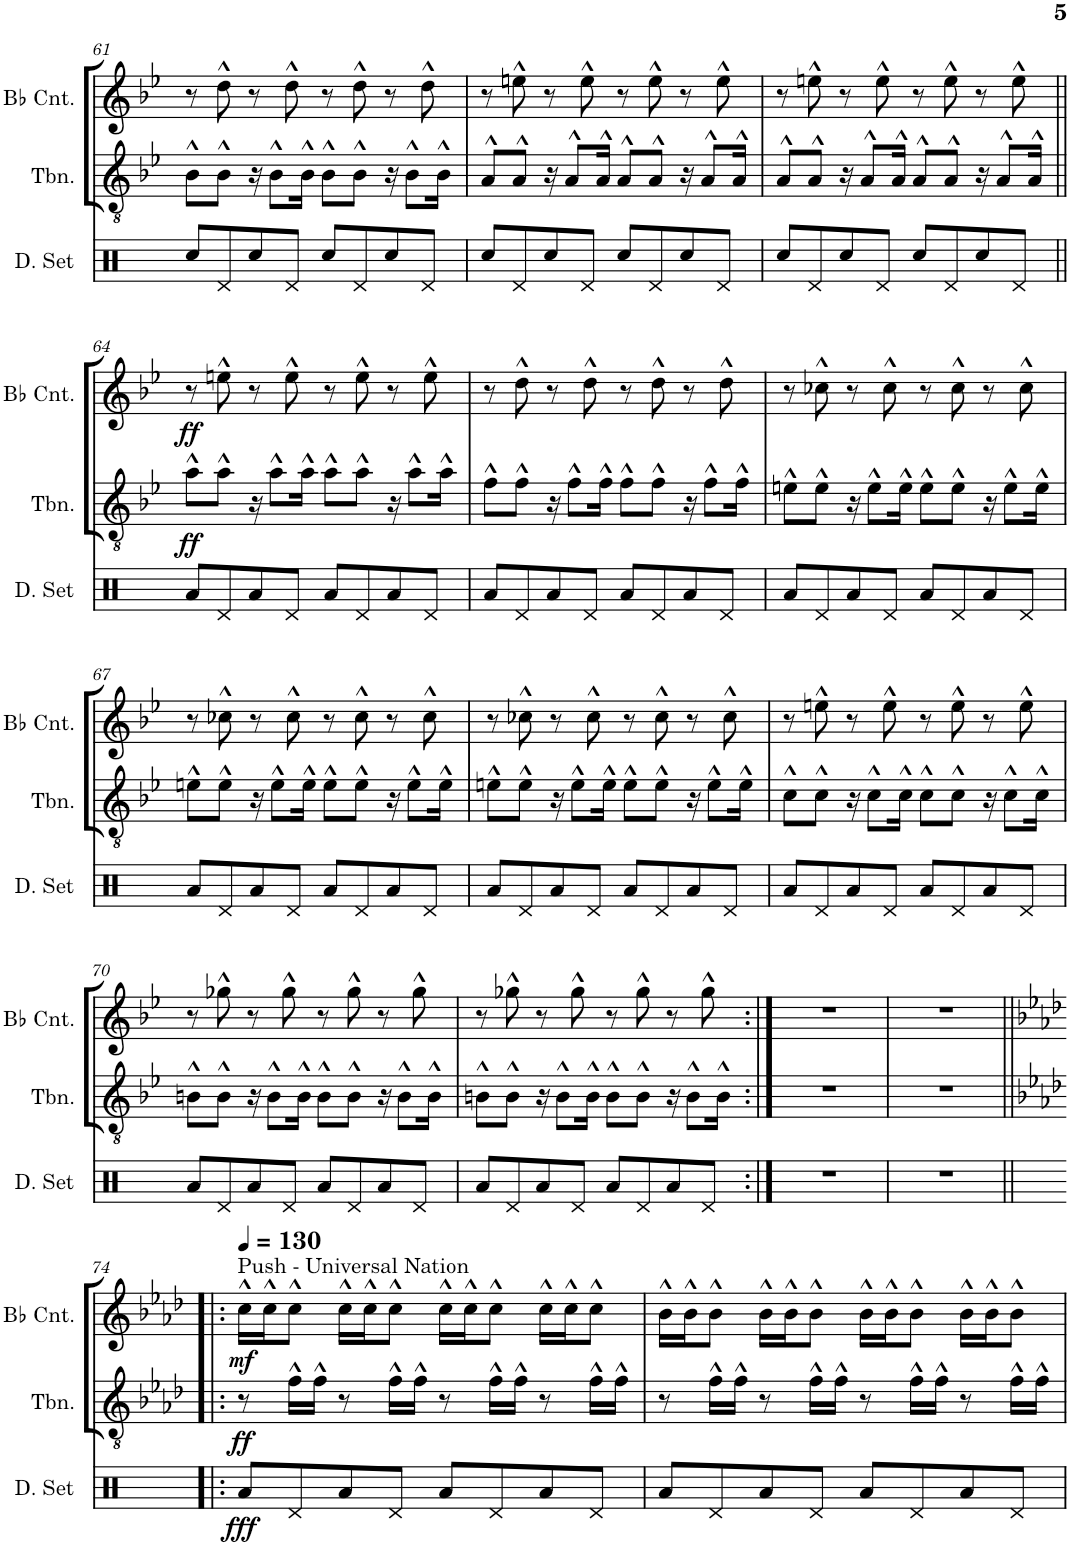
**kern	**dynam	**kern	**dynam	**kern	**dynam
*part3	*part3	*part2	*part2	*part1	*part1
*staff3	*staff3	*staff2	*staff2	*staff1	*staff1
*I"Drumset	*	*I"Trombone	*	*I"Bb Cornet	*
*I'D. Set	*	*I'Tbn.	*	*I'Bb Cnt.	*
!!LO:PB:g=z
*clefX	*	*clefGv2	*	*clefG2	*
*	*	*Trd1c2	*	*Trd1c2	*
*k[]	*	*k[b-e-]	*	*k[b-e-]	*
*M4/4	*	*M4/4	*	*M4/4	*
=61	=61	=61	=61	=61	=61
8Rcc/L	.	8B-^^\L	.	8r	.
8Rd/	.	8B-^^\J	.	8dd^^\	.
8Rcc/	.	16r	.	8r	.
.	.	8B-^^\L	.	.	.
8Rd/J	.	.	.	8dd^^\	.
.	.	16B-^^\Jk	.	.	.
8Rcc/L	.	8B-^^\L	.	8r	.
8Rd/	.	8B-^^\J	.	8dd^^\	.
8Rcc/	.	16r	.	8r	.
.	.	8B-^^\L	.	.	.
8Rd/J	.	.	.	8dd^^\	.
.	.	16B-^^\Jk	.	.	.
=62	=62	=62	=62	=62	=62
8Rcc/L	.	8A^^/L	.	8r	.
8Rd/	.	8A^^/J	.	8een^^\	.
8Rcc/	.	16r	.	8r	.
.	.	8A^^/L	.	.	.
8Rd/J	.	.	.	8ee^^\	.
.	.	16A^^/Jk	.	.	.
8Rcc/L	.	8A^^/L	.	8r	.
8Rd/	.	8A^^/J	.	8ee^^\	.
8Rcc/	.	16r	.	8r	.
.	.	8A^^/L	.	.	.
8Rd/J	.	.	.	8ee^^\	.
.	.	16A^^/Jk	.	.	.
=63	=63	=63	=63	=63	=63
8Rcc/L	.	8A^^/L	.	8r	.
8Rd/	.	8A^^/J	.	8een^^\	.
8Rcc/	.	16r	.	8r	.
.	.	8A^^/L	.	.	.
8Rd/J	.	.	.	8ee^^\	.
.	.	16A^^/Jk	.	.	.
8Rcc/L	.	8A^^/L	.	8r	.
8Rd/	.	8A^^/J	.	8ee^^\	.
8Rcc/	.	16r	.	8r	.
.	.	8A^^/L	.	.	.
8Rd/J	.	.	.	8ee^^\	.
.	.	16A^^/Jk	.	.	.
!!LO:LB:g=z
=64||	=64||	=64||	=64||	=64||	=64||
!	!	!	!LO:DY:b	!	!LO:DY:b
8Ra/L	.	8a^^\L	ff	8r	ff
8Rd/	.	8a^^\J	.	8een^^\	.
8Ra/	.	16r	.	8r	.
.	.	8a^^\L	.	.	.
8Rd/J	.	.	.	8ee^^\	.
.	.	16a^^\Jk	.	.	.
8Ra/L	.	8a^^\L	.	8r	.
8Rd/	.	8a^^\J	.	8ee^^\	.
8Ra/	.	16r	.	8r	.
.	.	8a^^\L	.	.	.
8Rd/J	.	.	.	8ee^^\	.
.	.	16a^^\Jk	.	.	.
=65	=65	=65	=65	=65	=65
8Ra/L	.	8f^^\L	.	8r	.
8Rd/	.	8f^^\J	.	8dd^^\	.
8Ra/	.	16r	.	8r	.
.	.	8f^^\L	.	.	.
8Rd/J	.	.	.	8dd^^\	.
.	.	16f^^\Jk	.	.	.
8Ra/L	.	8f^^\L	.	8r	.
8Rd/	.	8f^^\J	.	8dd^^\	.
8Ra/	.	16r	.	8r	.
.	.	8f^^\L	.	.	.
8Rd/J	.	.	.	8dd^^\	.
.	.	16f^^\Jk	.	.	.
=66	=66	=66	=66	=66	=66
8Ra/L	.	8en^^\L	.	8r	.
8Rd/	.	8e^^\J	.	8cc-X^^\	.
8Ra/	.	16r	.	8r	.
.	.	8e^^\L	.	.	.
8Rd/J	.	.	.	8cc-^^\	.
.	.	16e^^\Jk	.	.	.
8Ra/L	.	8e^^\L	.	8r	.
8Rd/	.	8e^^\J	.	8cc-^^\	.
8Ra/	.	16r	.	8r	.
.	.	8e^^\L	.	.	.
8Rd/J	.	.	.	8cc-^^\	.
.	.	16e^^\Jk	.	.	.
!!LO:LB:g=z
=67	=67	=67	=67	=67	=67
8Ra/L	.	8en^^\L	.	8r	.
8Rd/	.	8e^^\J	.	8cc-X^^\	.
8Ra/	.	16r	.	8r	.
.	.	8e^^\L	.	.	.
8Rd/J	.	.	.	8cc-^^\	.
.	.	16e^^\Jk	.	.	.
8Ra/L	.	8e^^\L	.	8r	.
8Rd/	.	8e^^\J	.	8cc-^^\	.
8Ra/	.	16r	.	8r	.
.	.	8e^^\L	.	.	.
8Rd/J	.	.	.	8cc-^^\	.
.	.	16e^^\Jk	.	.	.
=68	=68	=68	=68	=68	=68
8Ra/L	.	8en^^\L	.	8r	.
8Rd/	.	8e^^\J	.	8cc-X^^\	.
8Ra/	.	16r	.	8r	.
.	.	8e^^\L	.	.	.
8Rd/J	.	.	.	8cc-^^\	.
.	.	16e^^\Jk	.	.	.
8Ra/L	.	8e^^\L	.	8r	.
8Rd/	.	8e^^\J	.	8cc-^^\	.
8Ra/	.	16r	.	8r	.
.	.	8e^^\L	.	.	.
8Rd/J	.	.	.	8cc-^^\	.
.	.	16e^^\Jk	.	.	.
=69	=69	=69	=69	=69	=69
8Ra/L	.	8c^^\L	.	8r	.
8Rd/	.	8c^^\J	.	8een^^\	.
8Ra/	.	16r	.	8r	.
.	.	8c^^\L	.	.	.
8Rd/J	.	.	.	8ee^^\	.
.	.	16c^^\Jk	.	.	.
8Ra/L	.	8c^^\L	.	8r	.
8Rd/	.	8c^^\J	.	8ee^^\	.
8Ra/	.	16r	.	8r	.
.	.	8c^^\L	.	.	.
8Rd/J	.	.	.	8ee^^\	.
.	.	16c^^\Jk	.	.	.
!!LO:LB:g=z
=70	=70	=70	=70	=70	=70
8Ra/L	.	8Bn^^\L	.	8r	.
8Rd/	.	8B^^\J	.	8gg-X^^\	.
8Ra/	.	16r	.	8r	.
.	.	8B^^\L	.	.	.
8Rd/J	.	.	.	8gg-^^\	.
.	.	16B^^\Jk	.	.	.
8Ra/L	.	8B^^\L	.	8r	.
8Rd/	.	8B^^\J	.	8gg-^^\	.
8Ra/	.	16r	.	8r	.
.	.	8B^^\L	.	.	.
8Rd/J	.	.	.	8gg-^^\	.
.	.	16B^^\Jk	.	.	.
=71	=71	=71	=71	=71	=71
8Ra/L	.	8Bn^^\L	.	8r	.
8Rd/	.	8B^^\J	.	8gg-X^^\	.
8Ra/	.	16r	.	8r	.
.	.	8B^^\L	.	.	.
8Rd/J	.	.	.	8gg-^^\	.
.	.	16B^^\Jk	.	.	.
8Ra/L	.	8B^^\L	.	8r	.
8Rd/	.	8B^^\J	.	8gg-^^\	.
8Ra/	.	16r	.	8r	.
.	.	8B^^\L	.	.	.
8Rd/J	.	.	.	8gg-^^\	.
.	.	16B^^\Jk	.	.	.
=72:|!	=72:|!	=72:|!	=72:|!	=72:|!	=72:|!
1r	.	1r	.	1r	.
=73	=73	=73	=73	=73	=73
1r	.	1r	.	1r	.
!!LO:LB:g=z
=74!|:	=74!|:	=74!|:	=74!|:	=74!|:	=74!|:
*	*	*k[b-e-a-d-]	*	*k[b-e-a-d-]	*
*	*	*	*	*MM130	*
!	!	!	!	!LO:TX:a:t=Push - Universal Nation	!
!	!LO:DY:b	!	!LO:DY:b	!	!LO:DY:b
8Ra/L	fff	8r	ff	16cc^^\LL	mf
.	.	.	.	16cc^^\J	.
8Rd/	.	16f^^\LL	.	8cc^^\J	.
.	.	16f^^\JJ	.	.	.
8Ra/	.	8r	.	16cc^^\LL	.
.	.	.	.	16cc^^\J	.
8Rd/J	.	16f^^\LL	.	8cc^^\J	.
.	.	16f^^\JJ	.	.	.
8Ra/L	.	8r	.	16cc^^\LL	.
.	.	.	.	16cc^^\J	.
8Rd/	.	16f^^\LL	.	8cc^^\J	.
.	.	16f^^\JJ	.	.	.
8Ra/	.	8r	.	16cc^^\LL	.
.	.	.	.	16cc^^\J	.
8Rd/J	.	16f^^\LL	.	8cc^^\J	.
.	.	16f^^\JJ	.	.	.
=75	=75	=75	=75	=75	=75
8Ra/L	.	8r	.	16b-^^\LL	.
.	.	.	.	16b-^^\J	.
8Rd/	.	16f^^\LL	.	8b-^^\J	.
.	.	16f^^\JJ	.	.	.
8Ra/	.	8r	.	16b-^^\LL	.
.	.	.	.	16b-^^\J	.
8Rd/J	.	16f^^\LL	.	8b-^^\J	.
.	.	16f^^\JJ	.	.	.
8Ra/L	.	8r	.	16b-^^\LL	.
.	.	.	.	16b-^^\J	.
8Rd/	.	16f^^\LL	.	8b-^^\J	.
.	.	16f^^\JJ	.	.	.
8Ra/	.	8r	.	16b-^^\LL	.
.	.	.	.	16b-^^\J	.
8Rd/J	.	16f^^\LL	.	8b-^^\J	.
.	.	16f^^\JJ	.	.	.
=	=	=	=	=	=
*-	*-	*-	*-	*-	*-
